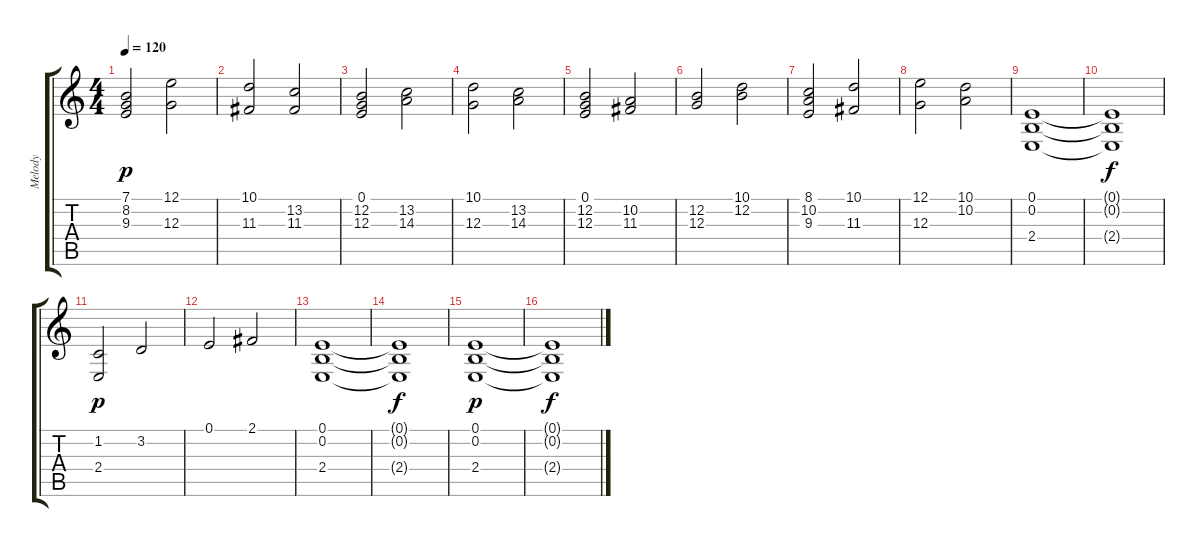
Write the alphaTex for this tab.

\track ("Melody" "Melody") {instrument fx8scifi}
\staff {score tabs}
\tuning (E4 B3 G3 D3 A2 E2) {hide}
\ts (4 4)
\tempo 120
\clef g2
\ks c
(7.1 8.2 9.3).2{dy p} (12.1 12.3).2 |
(10.1 11.3).2 (13.2 11.3).2 |
(0.1 12.2 12.3).2 (13.2 14.3).2 |
(10.1 12.3).2 (13.2 14.3).2 |
(0.1 12.2 12.3).2 (10.2 11.3).2 |
(12.2 12.3).2 (10.1 12.2).2 |
(8.1 10.2 9.3).2 (10.1 11.3).2 |
(12.1 12.3).2 (10.1 10.2).2 |
(0.1 0.2 2.4).1{volume 16} |
(0.1{t} 0.2{t} 2.4{t}).1{dy f} |
(1.2 2.4).2{dy p} 3.2.2 |
0.1.2 2.1.2 |
(0.1 0.2 2.4).1{volume 16} |
(0.1{t} 0.2{t} 2.4{t}).1{dy f} |
(0.1 0.2 2.4).1{dy p volume 16} |
(0.1{t} 0.2{t} 2.4{t}).1{dy f}
